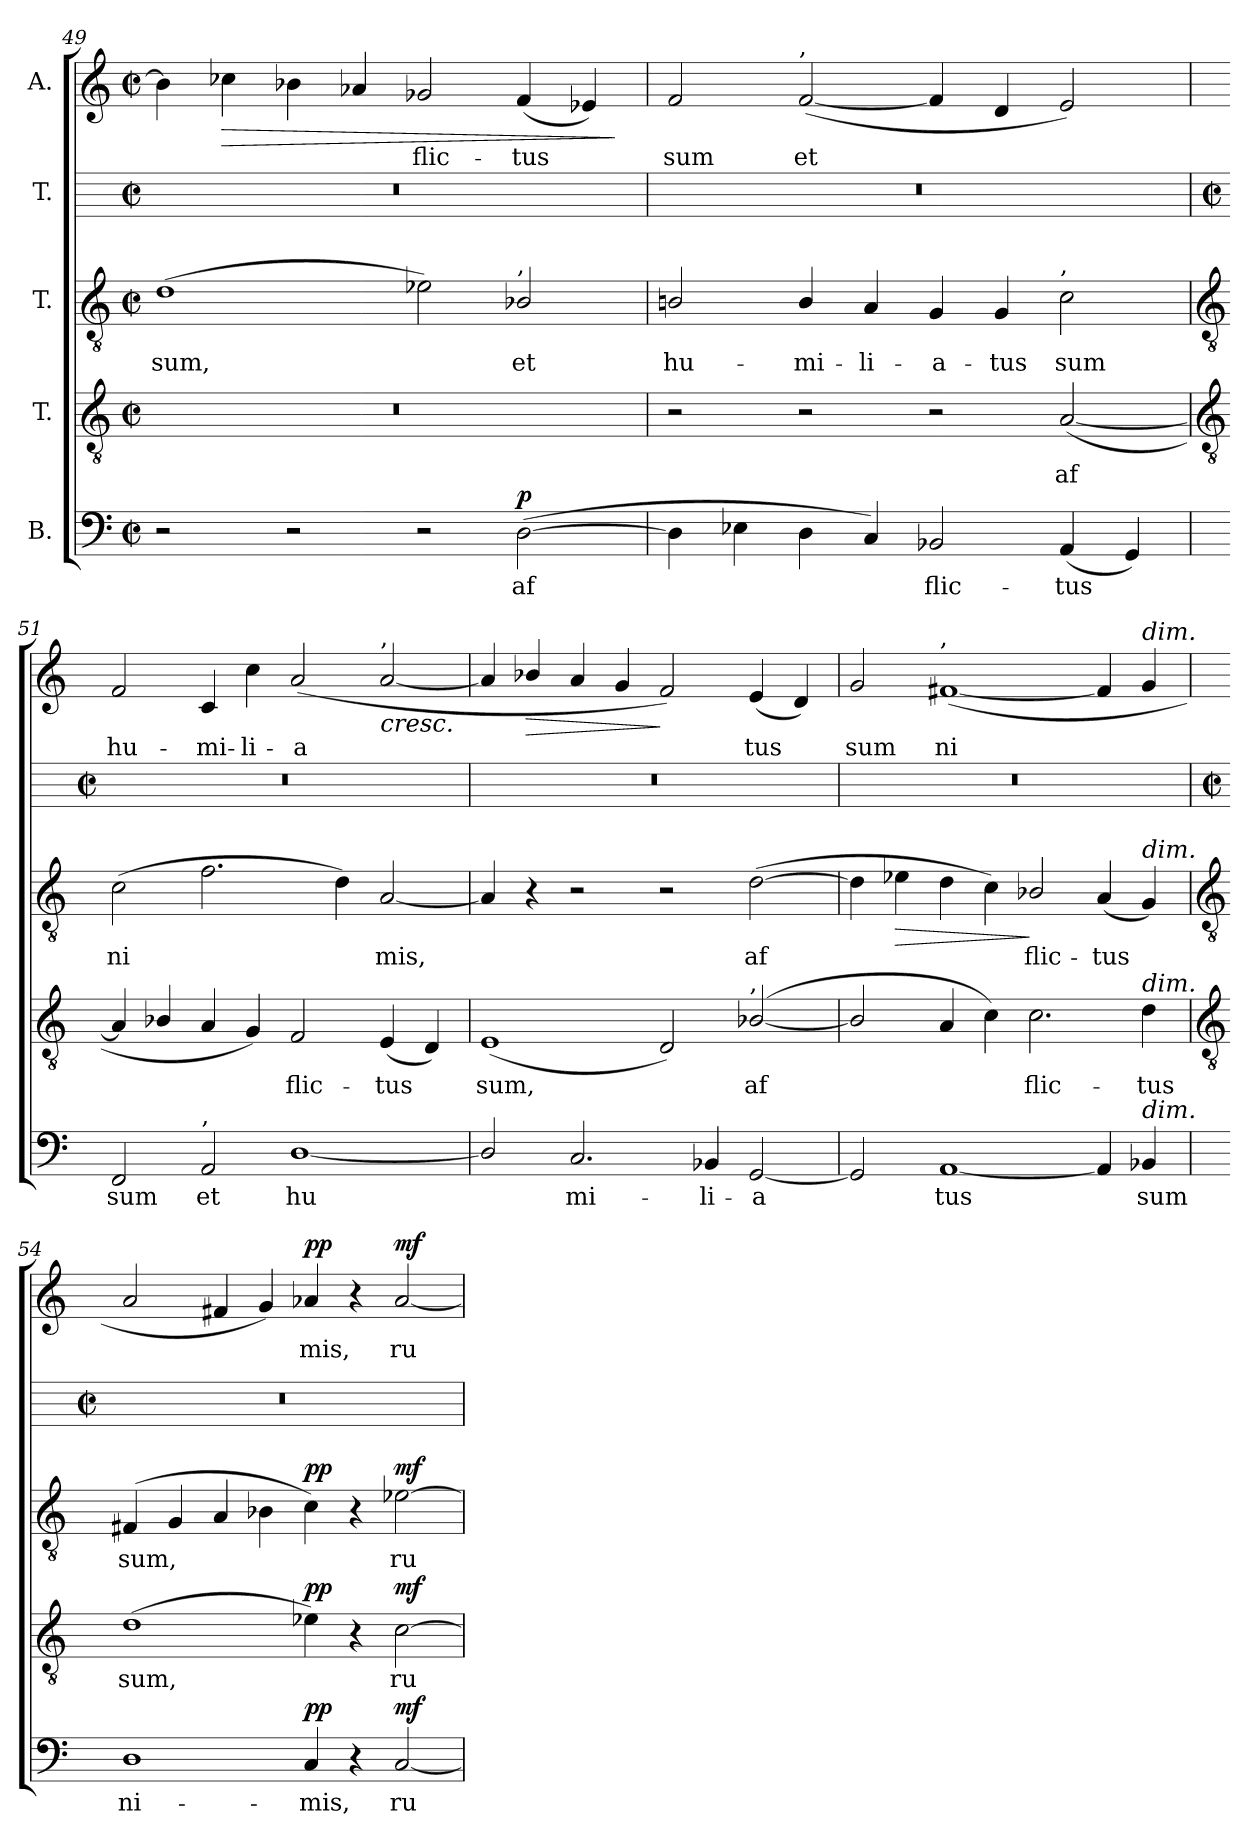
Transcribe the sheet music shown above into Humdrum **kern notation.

**kern	**text	**dynam	**kern	**text	**dynam	**kern	**text	**dynam	**kern	**kern	**text	**dynam
*part5	*part5	*part5	*part4	*part4	*part4	*part3	*part3	*part3	*part2	*part1	*part1	*part1
*staff5	*staff5	*staff5	*staff4	*staff4	*staff4	*staff3	*staff3	*staff3	*staff2	*staff1	*staff1	*staff1
*I"B.	*	*	*I"T.	*	*	*I"T.	*	*	*I"T.	*I"A.	*	*
*clefF4	*	*	*clefGv2	*	*	*clefGv2	*	*	*	*clefG2	*	*
*k[]	*	*	*k[]	*	*	*k[]	*	*	*	*k[]	*	*
*C:	*	*	*C:	*	*	*C:	*	*	*	*C:	*	*
*M4/2	*	*	*M4/2	*	*	*M4/2	*	*	*M4/2	*M4/2	*	*
*met(c|)	*	*	*met(c|)	*	*	*met(c|)	*	*	*met(c|)	*met(c|)	*	*
=49	=49	=49	=49	=49	=49	=49	=49	=49	=49	=49	=49	=49
!	!	!	!	!	!	!	!LO:LY:b	!	!	!	!	!
2r	.	.	0r	.	.	(>1d	sum,	.	0r	4b-]	.	.
!	!	!	!	!	!	!	!	!	!	!	!	!LO:HP:b
.	.	.	.	.	.	.	.	.	.	4cc-X	.	>
2r	.	.	.	.	.	.	.	.	.	4b-	.	.
.	.	.	.	.	.	.	.	.	.	4a-X	.	.
!	!	!	!	!	!	!	!	!	!	!	!LO:LY:b	!
2r	.	.	.	.	.	2e-X)	.	.	.	2g-X	flic-	.
!	!	!	!	!	!	!LO:TX:a:t=,	!	!	!	!	!	!
!	!LO:LY:b	!LO:DY:a	!	!	!	!	!LO:LY:b	!	!	!	!LO:LY:b	!
(>[2D	af	p	.	.	.	2B-X/	et	.	.	(<4f	-tus	.
.	.	.	.	.	.	.	.	.	.	4e-X)	.	.
.	.	.	.	.	.	.	.	.	.	.	.	]
=50	=50	=50	=50	=50	=50	=50	=50	=50	=50	=50	=50	=50
!	!	!	!	!	!	!	!LO:LY:b	!	!	!	!LO:LY:b	!
4D]	.	.	2r	.	.	2Bn/	hu-	.	0r	2f	sum	.
4E-X	.	.	.	.	.	.	.	.	.	.	.	.
!	!	!	!	!	!	!	!	!	!	!LO:TX:a:t=,	!	!
!	!	!	!	!	!	!	!LO:LY:b	!	!	!	!LO:LY:b	!
4D	.	.	2r	.	.	4B/	-mi-	.	.	(<[2f	et	.
!	!	!	!	!	!	!	!LO:LY:b	!	!	!	!	!
4C)	.	.	.	.	.	4A	-li-	.	.	.	.	.
!	!LO:LY:b	!	!	!	!	!	!LO:LY:b	!	!	!	!	!
2BB-X	flic-	.	2r	.	.	4G	-a-	.	.	4f]	.	.
!	!	!	!	!	!	!	!LO:LY:b	!	!	!	!	!
.	.	.	.	.	.	4G	-tus	.	.	4d	.	.
!	!	!	!	!	!	!LO:TX:a:t=,	!	!	!	!	!	!
!	!LO:LY:b	!	!	!LO:LY:b	!	!	!LO:LY:b	!	!	!	!	!
(<4AA	-tus	.	(<[2A	af	.	2c	sum	.	.	2e)	.	.
4GG)	.	.	.	.	.	.	.	.	.	.	.	.
!!LO:LB:g=z
=51	=51	=51	=51	=51	=51	=51	=51	=51	=51	=51	=51	=51
*	*	*	*clefGv2	*	*	*clefGv2	*	*	*	*	*	*
*	*	*	*	*	*	*	*	*	*M4/2	*	*	*
*	*	*	*	*	*	*	*	*	*met(c|)	*	*	*
!	!LO:LY:b	!	!	!	!	!	!LO:LY:b	!	!	!	!LO:LY:b	!
2FF	sum	.	4A]	.	.	(>2c	ni	.	0r	2f	hu-	.
.	.	.	4B-X/	.	.	.	.	.	.	.	.	.
!LO:TX:a:t=,	!	!	!	!	!	!	!	!	!	!	!	!
!	!LO:LY:b	!	!	!	!	!	!	!	!	!	!LO:LY:b	!
2AA	et	.	4A	.	.	2.f	.	.	.	4c	-mi-	.
!	!	!	!	!	!	!	!	!	!	!	!LO:LY:b	!
.	.	.	4G)	.	.	.	.	.	.	4cc	-li-	.
!	!LO:LY:b	!	!	!LO:LY:b	!	!	!	!	!	!	!LO:LY:b	!
[1D/	hu	.	2F	flic-	.	.	.	.	.	(<2a	-a	.
.	.	.	.	.	.	4d)	.	.	.	.	.	.
!	!	!	!	!	!	!	!	!	!	!LO:TX:a:t=,	!	!
!	!	!	!	!LO:LY:b	!	!	!LO:LY:b	!	!	!	!	!LO:HP:b
.	.	.	(<4E	-tus	.	[2A	mis,	.	.	[2a	.	<
.	.	.	4D)	.	.	.	.	.	.	.	.	.
=52	=52	=52	=52	=52	=52	=52	=52	=52	=52	=52	=52	=52
!	!	!	!	!LO:LY:b	!	!	!	!	!	!	!	!
2D/]	.	.	(<1E	sum,	.	4A]	.	.	0r	4a]	.	.
!	!	!	!	!	!	!	!	!	!	!	!	!LO:HP:b
.	.	.	.	.	.	4r	.	.	.	4b-X/	.	>
!	!LO:LY:b	!	!	!	!	!	!	!	!	!	!	!
2.C	mi-	.	.	.	.	2r	.	.	.	4a	.	[
.	.	.	.	.	.	.	.	.	.	4g	.	.
.	.	.	2D)	.	.	2r	.	.	.	2f)	.	]
!	!LO:LY:b	!	!	!	!	!	!	!	!	!	!	!
4BB-X	-li-	.	.	.	.	.	.	.	.	.	.	.
!	!	!	!LO:TX:a:t=,	!	!	!	!	!	!	!	!	!
!	!LO:LY:b	!	!	!LO:LY:b	!	!	!LO:LY:b	!	!	!	!LO:LY:b	!
[2GG	-a	.	(<[2B-X/	af	.	(>[2d	af	.	.	(<4e	tus	.
.	.	.	.	.	.	.	.	.	.	4d)	.	.
=53	=53	=53	=53	=53	=53	=53	=53	=53	=53	=53	=53	=53
!	!	!	!	!	!	!	!	!	!	!	!LO:LY:b	!
2GG]	.	.	2B-/]	.	.	4d]	.	.	0r	2g	sum	.
!	!	!	!	!	!	!	!	!LO:HP:b	!	!	!	!
.	.	.	.	.	.	4e-X	.	>	.	.	.	.
!	!	!	!	!	!	!	!	!	!	!LO:TX:a:t=,	!	!
!	!LO:LY:b	!	!	!	!	!	!	!	!	!	!LO:LY:b	!
[1AA	tus	.	4A	.	.	4d	.	.	.	(<[1f#X	ni	.
.	.	.	4c)	.	.	4c)	.	.	.	.	.	.
!	!	!	!	!LO:LY:b	!	!	!LO:LY:b	!	!	!	!	!
.	.	.	2.c	flic-	.	2B-X/	flic-	]	.	.	.	.
!	!	!	!	!	!	!	!LO:LY:b	!	!	!	!	!
4AA]	.	.	.	.	.	(<4A	-tus	.	.	4f#]	.	.
!	!	!	!	!	!	!	!	!	!	!LO:TX:a:i:t=dim.	!	!
!	!	!	!	!	!	!LO:TX:a:i:t=dim.	!	!	!	!	!	!
!	!	!	!LO:TX:a:i:t=dim.	!	!	!	!	!	!	!	!	!
!LO:TX:a:i:t=dim.	!	!	!	!	!	!	!	!	!	!	!	!
!	!LO:LY:b	!	!	!LO:LY:b	!	!	!	!	!	!	!	!
4BB-X	sum	.	4d	-tus	.	4G)	.	.	.	4g	.	.
!!LO:LB:g=z
=54	=54	=54	=54	=54	=54	=54	=54	=54	=54	=54	=54	=54
*	*	*	*clefGv2	*	*	*clefGv2	*	*	*	*	*	*
*	*	*	*	*	*	*	*	*	*M4/2	*	*	*
*	*	*	*	*	*	*	*	*	*met(c|)	*	*	*
!	!LO:LY:b	!	!	!LO:LY:b	!	!	!LO:LY:b	!	!	!	!	!
1D	ni-	.	(>1d	sum,	.	(<4F#X	sum,	.	0r	2a	.	.
.	.	.	.	.	.	4G	.	.	.	.	.	.
.	.	.	.	.	.	4A	.	.	.	4f#X	.	.
.	.	.	.	.	.	4B-X	.	.	.	4g)	.	.
!	!LO:LY:b	!LO:DY:a	!	!	!LO:DY:a	!	!	!LO:DY:a	!	!	!LO:LY:b	!LO:DY:a
4C	-mis,	pp	4e-X)	.	pp	4c)	.	pp	.	4a-X	mis,	pp
4r	.	.	4r	.	.	4r	.	.	.	4r	.	.
!	!LO:LY:b	!LO:DY:a	!	!LO:LY:b	!LO:DY:a	!	!LO:LY:b	!LO:DY:a	!	!	!LO:LY:b	!LO:DY:a
[2C	ru	mf	[2c	ru	mf	[2e-X	ru	mf	.	[2a-	ru	mf
=	=	=	=	=	=	=	=	=	=	=	=	=
*-	*-	*-	*-	*-	*-	*-	*-	*-	*-	*-	*-	*-
